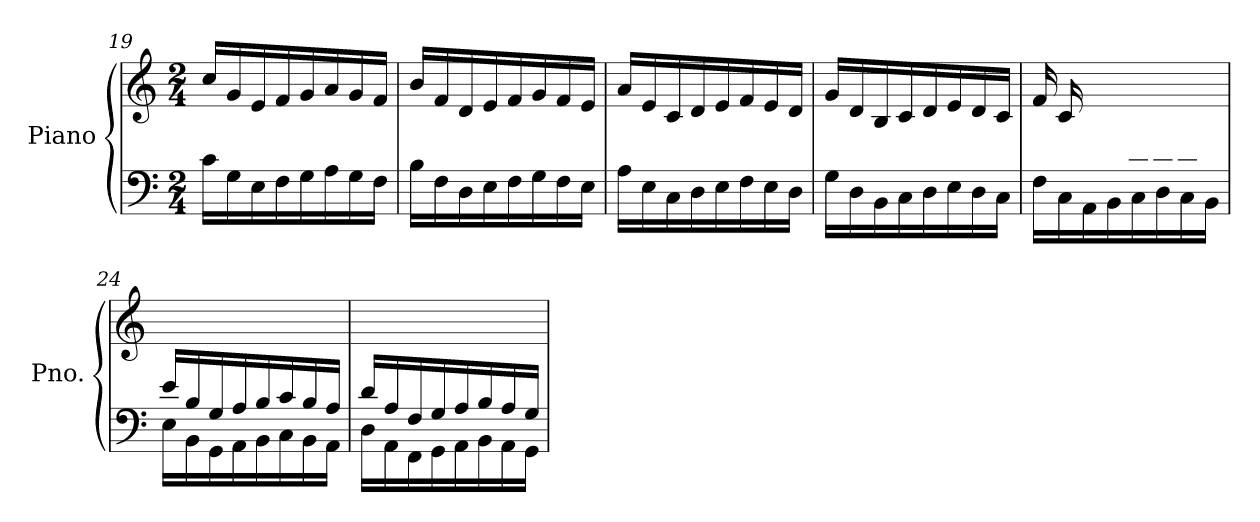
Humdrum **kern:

**kern	**kern
*part1	*part1
*staff2	*staff1
*I"Piano	*
*I'Pno.	*
*clefF4	*clefG2
*k[]	*k[]
*M2/4	*M2/4
=19	=19
16c\LL	16cc/LL
16G\	16g/
16E\	16e/
16F\	16f/
16G\	16g/
16A\	16a/
16G\	16g/
16F\JJ	16f/JJ
=20	=20
16B\LL	16b/LL
16F\	16f/
16D\	16d/
16E\	16e/
16F\	16f/
16G\	16g/
16F\	16f/
16E\JJ	16e/JJ
=21	=21
16A\LL	16a/LL
16E\	16e/
16C\	16c/
16D\	16d/
16E\	16e/
16F\	16f/
16E\	16e/
16D\JJ	16d/JJ
=22	=22
16G\LL	16g/LL
16D\	16d/
16BB\	16B/
16C\	16c/
16D\	16d/
16E\	16e/
16D\	16d/
16C\JJ	16c/JJ
=23	=23
*^	*
8ryy	16F\LL	16f/LL
.	16C\	16c/
16A/	16AA\	4.ryy
16B/	16BB\	.
16c/	16C\	.
16d/	16D\	.
16c/	16C\	.
16B/JJ	16BB\JJ	.
!!LO:LB:g=z
=24	=24	=24
16e/LL	16E\LL	2ryy
16B/	16BB\	.
16G/	16GG\	.
16A/	16AA\	.
16B/	16BB\	.
16c/	16C\	.
16B/	16BB\	.
16A/JJ	16AA\JJ	.
=25	=25	=25
16d/LL	16D\LL	2ryy
16A/	16AA\	.
16F/	16FF\	.
16G/	16GG\	.
16A/	16AA\	.
16B/	16BB\	.
16A/	16AA\	.
16G/JJ	16GG\JJ	.
*v	*v	*
=	=
*-	*-
